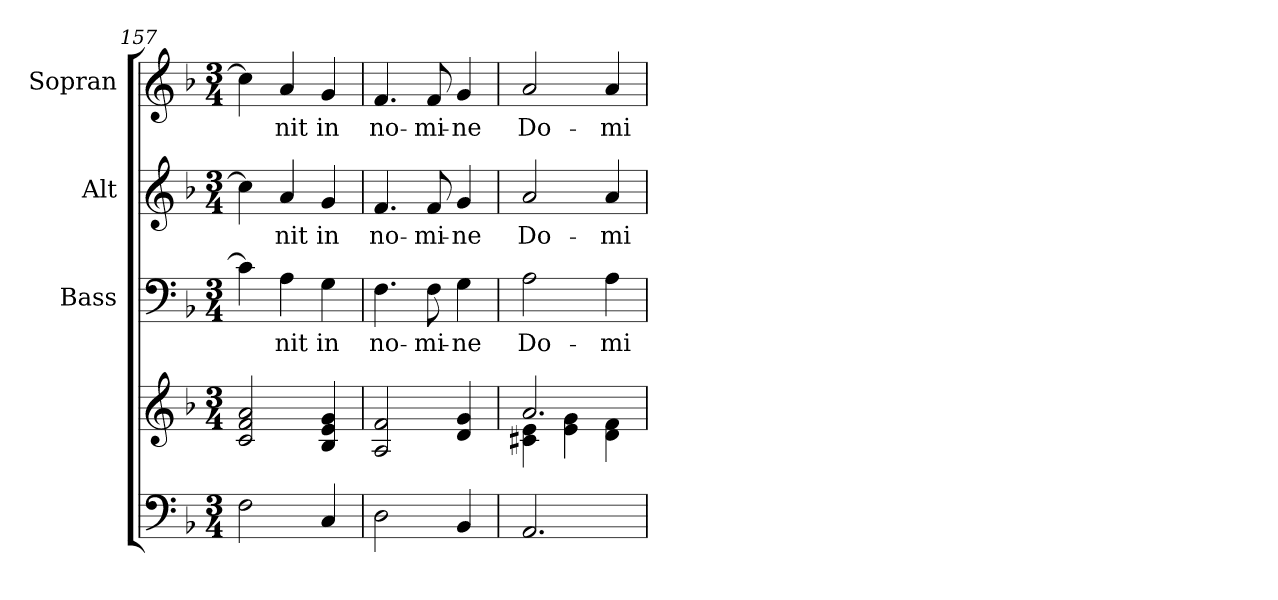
**kern	**kern	**kern	**text	**kern	**text	**kern	**text
*part4	*part4	*part3	*part3	*part2	*part2	*part1	*part1
*staff5	*staff4	*staff3	*staff3	*staff2	*staff2	*staff1	*staff1
*	*	*I"Bass	*	*I"Alt	*	*I"Sopran	*
*	*	*I'B.	*	*I'A.	*	*I'S.	*
*clefF4	*clefG2	*clefF4	*	*clefG2	*	*clefG2	*
*k[b-]	*k[b-]	*k[b-]	*	*k[b-]	*	*k[b-]	*
*F:	*F:	*F:	*	*F:	*	*F:	*
*M3/4	*M3/4	*M3/4	*	*M3/4	*	*M3/4	*
=157	=157	=157	=157	=157	=157	=157	=157
2F\	2c/ 2f/ 2a/	4c\]	.	4cc\]	.	4cc\]	.
!	!	!	!LO:LY:b	!	!LO:LY:b	!	!LO:LY:b
.	.	4A\	-nit	4a/	-nit	4a/	-nit
!	!	!	!LO:LY:b	!	!LO:LY:b	!	!LO:LY:b
4C/	4B-/ 4e/ 4g/	4G\	in	4g/	in	4g/	in
=158	=158	=158	=158	=158	=158	=158	=158
!	!	!	!LO:LY:b	!	!LO:LY:b	!	!LO:LY:b
2D\	2A/ 2f/	4.F\	no-	4.f/	no-	4.f/	no-
!	!	!	!LO:LY:b	!	!LO:LY:b	!	!LO:LY:b
.	.	8F\	-mi-	8f/	-mi-	8f/	-mi-
!	!	!	!LO:LY:b	!	!LO:LY:b	!	!LO:LY:b
4BB-/	4d/ 4g/	4G\	-ne	4g/	-ne	4g/	-ne
=159	=159	=159	=159	=159	=159	=159	=159
*	*^	*	*	*	*	*	*
!	!	!	!	!LO:LY:b	!	!LO:LY:b	!	!LO:LY:b
2.AA/	2.a/	4c#X\ 4e\	2A\	Do-	2a/	Do-	2a/	Do-
.	.	4e\ 4g\	.	.	.	.	.	.
!	!	!	!	!LO:LY:b	!	!LO:LY:b	!	!LO:LY:b
.	.	4d\ 4f\	4A\	-mi-	4a/	-mi-	4a/	-mi-
*	*v	*v	*	*	*	*	*	*
=	=	=	=	=	=	=	=
*-	*-	*-	*-	*-	*-	*-	*-
